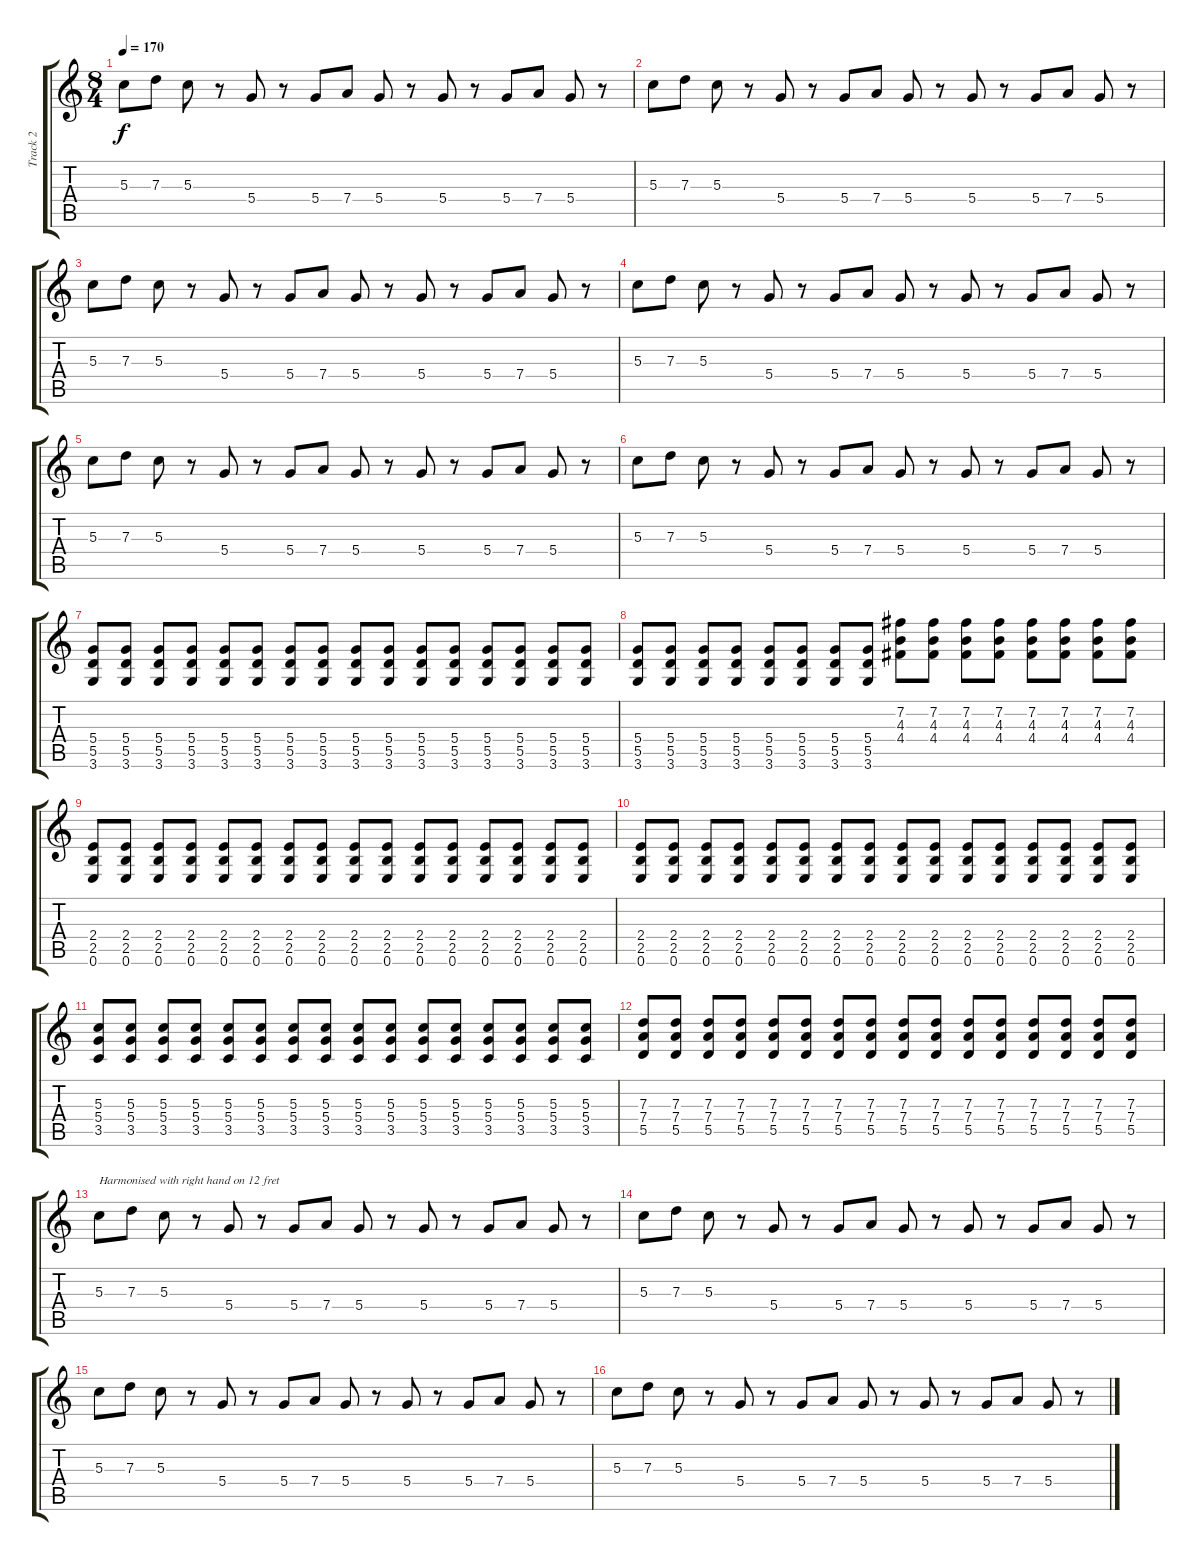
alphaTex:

\track ("Track 2" "Track 2") {instrument distortionguitar}
\staff {score tabs}
\tuning (E4 B3 G3 D3 A2 E2) {hide}
\ts (8 4)
\tempo 170
\clef g2
\ks c
5.3.8{dy f} 7.3.8 5.3.8 r.8 5.4.8 r.8 5.4.8 7.4.8 5.4.8 r.8 5.4.8 r.8 5.4.8 7.4.8 5.4.8 r.8 |
5.3.8 7.3.8 5.3.8 r.8 5.4.8 r.8 5.4.8 7.4.8 5.4.8 r.8 5.4.8 r.8 5.4.8 7.4.8 5.4.8 r.8 |
5.3.8 7.3.8 5.3.8 r.8 5.4.8 r.8 5.4.8 7.4.8 5.4.8 r.8 5.4.8 r.8 5.4.8 7.4.8 5.4.8 r.8 |
5.3.8 7.3.8 5.3.8 r.8 5.4.8 r.8 5.4.8 7.4.8 5.4.8 r.8 5.4.8 r.8 5.4.8 7.4.8 5.4.8 r.8 |
5.3.8 7.3.8 5.3.8 r.8 5.4.8 r.8 5.4.8 7.4.8 5.4.8 r.8 5.4.8 r.8 5.4.8 7.4.8 5.4.8 r.8 |
5.3.8 7.3.8 5.3.8 r.8 5.4.8 r.8 5.4.8 7.4.8 5.4.8 r.8 5.4.8 r.8 5.4.8 7.4.8 5.4.8 r.8 |
(5.4 5.5 3.6).8{volume 14} (5.4 5.5 3.6).8 (5.4 5.5 3.6).8 (5.4 5.5 3.6).8 (5.4 5.5 3.6).8 (5.4 5.5 3.6).8 (5.4 5.5 3.6).8 (5.4 5.5 3.6).8 (5.4 5.5 3.6).8 (5.4 5.5 3.6).8 (5.4 5.5 3.6).8 (5.4 5.5 3.6).8 (5.4 5.5 3.6).8 (5.4 5.5 3.6).8 (5.4 5.5 3.6).8 (5.4 5.5 3.6).8 |
(5.4 5.5 3.6).8 (5.4 5.5 3.6).8 (5.4 5.5 3.6).8 (5.4 5.5 3.6).8 (5.4 5.5 3.6).8 (5.4 5.5 3.6).8 (5.4 5.5 3.6).8 (5.4 5.5 3.6).8 (7.2 4.3 4.4).8 (7.2 4.3 4.4).8 (7.2 4.3 4.4).8 (7.2 4.3 4.4).8 (7.2 4.3 4.4).8 (7.2 4.3 4.4).8 (7.2 4.3 4.4).8 (7.2 4.3 4.4).8 |
(2.4 2.5 0.6).8 (2.4 2.5 0.6).8 (2.4 2.5 0.6).8 (2.4 2.5 0.6).8 (2.4 2.5 0.6).8 (2.4 2.5 0.6).8 (2.4 2.5 0.6).8 (2.4 2.5 0.6).8 (2.4 2.5 0.6).8 (2.4 2.5 0.6).8 (2.4 2.5 0.6).8 (2.4 2.5 0.6).8 (2.4 2.5 0.6).8 (2.4 2.5 0.6).8 (2.4 2.5 0.6).8 (2.4 2.5 0.6).8 |
(2.4 2.5 0.6).8 (2.4 2.5 0.6).8 (2.4 2.5 0.6).8 (2.4 2.5 0.6).8 (2.4 2.5 0.6).8 (2.4 2.5 0.6).8 (2.4 2.5 0.6).8 (2.4 2.5 0.6).8 (2.4 2.5 0.6).8 (2.4 2.5 0.6).8 (2.4 2.5 0.6).8 (2.4 2.5 0.6).8 (2.4 2.5 0.6).8 (2.4 2.5 0.6).8 (2.4 2.5 0.6).8 (2.4 2.5 0.6).8 |
(5.3 5.4 3.5).8 (5.3 5.4 3.5).8 (5.3 5.4 3.5).8 (5.3 5.4 3.5).8 (5.3 5.4 3.5).8 (5.3 5.4 3.5).8 (5.3 5.4 3.5).8 (5.3 5.4 3.5).8 (5.3 5.4 3.5).8 (5.3 5.4 3.5).8 (5.3 5.4 3.5).8 (5.3 5.4 3.5).8 (5.3 5.4 3.5).8 (5.3 5.4 3.5).8 (5.3 5.4 3.5).8 (5.3 5.4 3.5).8 |
(7.3 7.4 5.5).8 (7.3 7.4 5.5).8 (7.3 7.4 5.5).8 (7.3 7.4 5.5).8 (7.3 7.4 5.5).8 (7.3 7.4 5.5).8 (7.3 7.4 5.5).8 (7.3 7.4 5.5).8 (7.3 7.4 5.5).8 (7.3 7.4 5.5).8 (7.3 7.4 5.5).8 (7.3 7.4 5.5).8 (7.3 7.4 5.5).8 (7.3 7.4 5.5).8 (7.3 7.4 5.5).8 (7.3 7.4 5.5).8 |
5.3.8{txt "Harmonised with right hand on 12 fret" volume 9} 7.3.8 5.3.8 r.8 5.4.8 r.8 5.4.8 7.4.8 5.4.8 r.8 5.4.8 r.8 5.4.8 7.4.8 5.4.8 r.8 |
5.3.8 7.3.8 5.3.8 r.8 5.4.8 r.8 5.4.8 7.4.8 5.4.8 r.8 5.4.8 r.8 5.4.8 7.4.8 5.4.8 r.8 |
5.3.8 7.3.8 5.3.8 r.8 5.4.8 r.8 5.4.8 7.4.8 5.4.8 r.8 5.4.8 r.8 5.4.8 7.4.8 5.4.8 r.8 |
5.3.8 7.3.8 5.3.8 r.8 5.4.8 r.8 5.4.8 7.4.8 5.4.8 r.8 5.4.8 r.8 5.4.8 7.4.8 5.4.8 r.8
